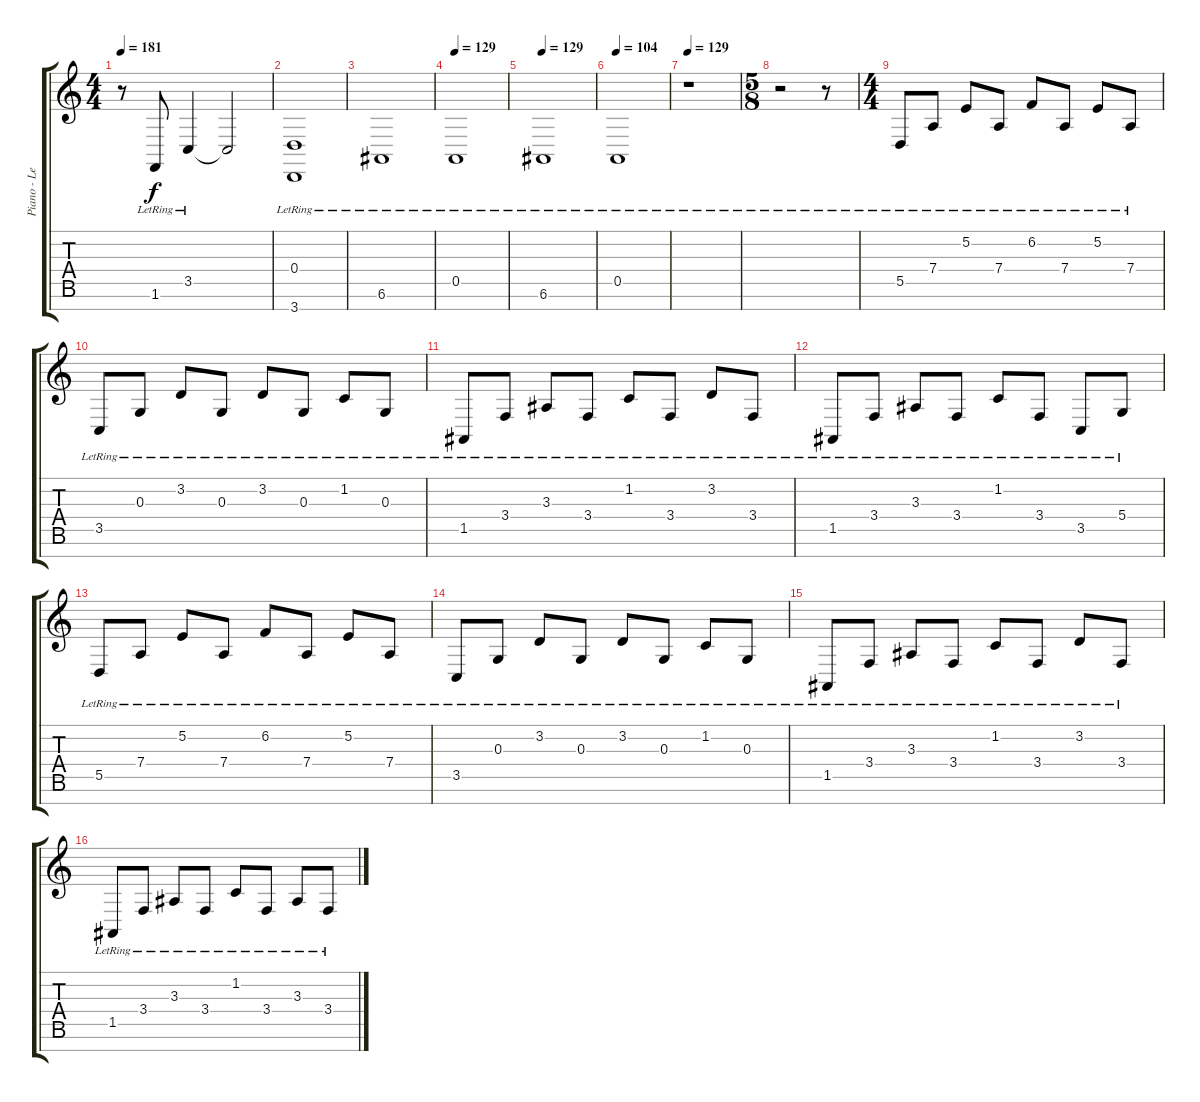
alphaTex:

\track ("Piano - Left" "Piano - Le") {instrument brightacousticpiano}
\staff {score tabs}
\tuning (E4 B3 G3 D3 A2 E2 B1) {hide}
\ts (4 4)
\tempo 181
\clef g2
\ks c
r.8{dy f} 1.6{lr}.8 3.5{lr}.4 3.5{t}.2 |
(0.4{lr} 3.7{lr}).1 |
6.6{lr}.1 |
\tempo 129
0.5{lr}.1 |
\tempo 129
6.6{lr}.1 |
\tempo 104
0.5{lr}.1 |
\tempo 129
r.1 |
\ts (5 8)
r.2 r.8 |
\ts (4 4)
\section ("" "")
5.5{lr}.8 7.4{lr}.8 5.2{lr}.8 7.4{lr}.8 6.2{lr}.8 7.4{lr}.8 5.2{lr}.8 7.4{lr}.8 |
3.5{lr}.8 0.3{lr}.8 3.2{lr}.8 0.3{lr}.8 3.2{lr}.8 0.3{lr}.8 1.2{lr}.8 0.3{lr}.8 |
1.5{lr}.8 3.4{lr}.8 3.3{lr}.8 3.4{lr}.8 1.2{lr}.8 3.4{lr}.8 3.2{lr}.8 3.4{lr}.8 |
1.5{lr}.8 3.4{lr}.8 3.3{lr}.8 3.4{lr}.8 1.2{lr}.8 3.4{lr}.8 3.5{lr}.8 5.4{lr}.8 |
5.5{lr}.8 7.4{lr}.8 5.2{lr}.8 7.4{lr}.8 6.2{lr}.8 7.4{lr}.8 5.2{lr}.8 7.4{lr}.8 |
3.5{lr}.8 0.3{lr}.8 3.2{lr}.8 0.3{lr}.8 3.2{lr}.8 0.3{lr}.8 1.2{lr}.8 0.3{lr}.8 |
1.5{lr}.8 3.4{lr}.8 3.3{lr}.8 3.4{lr}.8 1.2{lr}.8 3.4{lr}.8 3.2{lr}.8 3.4{lr}.8 |
1.5{lr}.8 3.4{lr}.8 3.3{lr}.8 3.4{lr}.8 1.2{lr}.8 3.4{lr}.8 3.3{lr}.8 3.4{lr}.8
